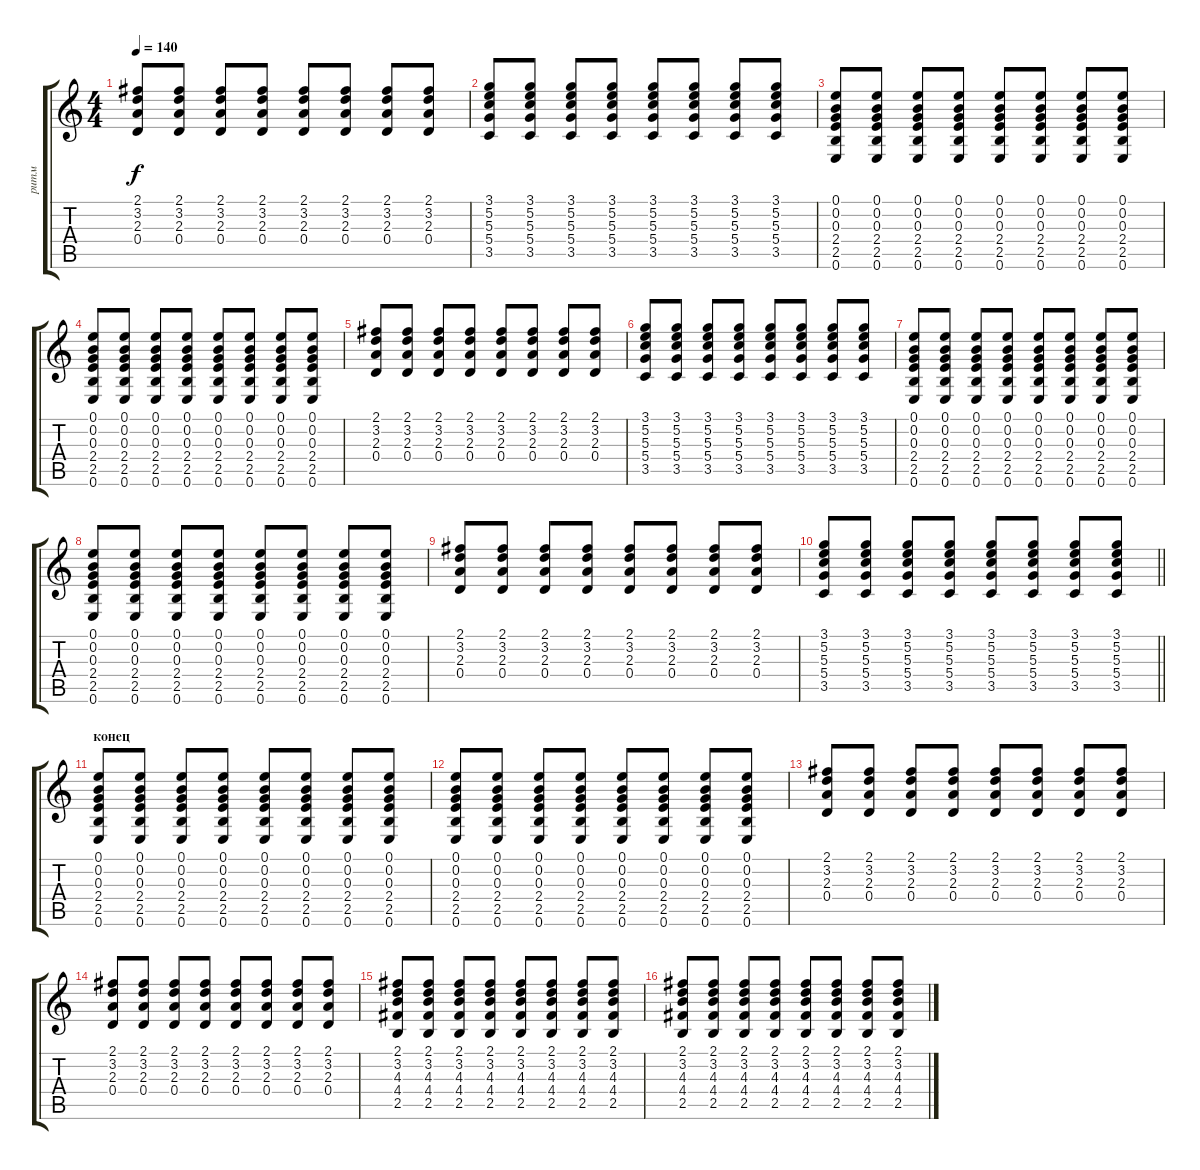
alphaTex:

\track ("ритм" "ритм") {instrument acousticguitarsteel}
\staff {score tabs}
\tuning (E4 B3 G3 D3 A2 E2) {hide}
\ts (4 4)
\tempo 140
\clef g2
\ks c
(2.1 3.2 2.3 0.4).8{dy f} (2.1 3.2 2.3 0.4).8 (2.1 3.2 2.3 0.4).8 (2.1 3.2 2.3 0.4).8 (2.1 3.2 2.3 0.4).8 (2.1 3.2 2.3 0.4).8 (2.1 3.2 2.3 0.4).8 (2.1 3.2 2.3 0.4).8 |
(3.1 5.2 5.3 5.4 3.5).8 (3.1 5.2 5.3 5.4 3.5).8 (3.1 5.2 5.3 5.4 3.5).8 (3.1 5.2 5.3 5.4 3.5).8 (3.1 5.2 5.3 5.4 3.5).8 (3.1 5.2 5.3 5.4 3.5).8 (3.1 5.2 5.3 5.4 3.5).8 (3.1 5.2 5.3 5.4 3.5).8 |
(0.1 0.2 0.3 2.4 2.5 0.6).8 (0.1 0.2 0.3 2.4 2.5 0.6).8 (0.1 0.2 0.3 2.4 2.5 0.6).8 (0.1 0.2 0.3 2.4 2.5 0.6).8 (0.1 0.2 0.3 2.4 2.5 0.6).8 (0.1 0.2 0.3 2.4 2.5 0.6).8 (0.1 0.2 0.3 2.4 2.5 0.6).8 (0.1 0.2 0.3 2.4 2.5 0.6).8 |
(0.1 0.2 0.3 2.4 2.5 0.6).8 (0.1 0.2 0.3 2.4 2.5 0.6).8 (0.1 0.2 0.3 2.4 2.5 0.6).8 (0.1 0.2 0.3 2.4 2.5 0.6).8 (0.1 0.2 0.3 2.4 2.5 0.6).8 (0.1 0.2 0.3 2.4 2.5 0.6).8 (0.1 0.2 0.3 2.4 2.5 0.6).8 (0.1 0.2 0.3 2.4 2.5 0.6).8 |
(2.1 3.2 2.3 0.4).8 (2.1 3.2 2.3 0.4).8 (2.1 3.2 2.3 0.4).8 (2.1 3.2 2.3 0.4).8 (2.1 3.2 2.3 0.4).8 (2.1 3.2 2.3 0.4).8 (2.1 3.2 2.3 0.4).8 (2.1 3.2 2.3 0.4).8 |
(3.1 5.2 5.3 5.4 3.5).8 (3.1 5.2 5.3 5.4 3.5).8 (3.1 5.2 5.3 5.4 3.5).8 (3.1 5.2 5.3 5.4 3.5).8 (3.1 5.2 5.3 5.4 3.5).8 (3.1 5.2 5.3 5.4 3.5).8 (3.1 5.2 5.3 5.4 3.5).8 (3.1 5.2 5.3 5.4 3.5).8 |
(0.1 0.2 0.3 2.4 2.5 0.6).8 (0.1 0.2 0.3 2.4 2.5 0.6).8 (0.1 0.2 0.3 2.4 2.5 0.6).8 (0.1 0.2 0.3 2.4 2.5 0.6).8 (0.1 0.2 0.3 2.4 2.5 0.6).8 (0.1 0.2 0.3 2.4 2.5 0.6).8 (0.1 0.2 0.3 2.4 2.5 0.6).8 (0.1 0.2 0.3 2.4 2.5 0.6).8 |
(0.1 0.2 0.3 2.4 2.5 0.6).8 (0.1 0.2 0.3 2.4 2.5 0.6).8 (0.1 0.2 0.3 2.4 2.5 0.6).8 (0.1 0.2 0.3 2.4 2.5 0.6).8 (0.1 0.2 0.3 2.4 2.5 0.6).8 (0.1 0.2 0.3 2.4 2.5 0.6).8 (0.1 0.2 0.3 2.4 2.5 0.6).8 (0.1 0.2 0.3 2.4 2.5 0.6).8 |
(2.1 3.2 2.3 0.4).8 (2.1 3.2 2.3 0.4).8 (2.1 3.2 2.3 0.4).8 (2.1 3.2 2.3 0.4).8 (2.1 3.2 2.3 0.4).8 (2.1 3.2 2.3 0.4).8 (2.1 3.2 2.3 0.4).8 (2.1 3.2 2.3 0.4).8 |
\barLineRight lightlight
(3.1 5.2 5.3 5.4 3.5).8 (3.1 5.2 5.3 5.4 3.5).8 (3.1 5.2 5.3 5.4 3.5).8 (3.1 5.2 5.3 5.4 3.5).8 (3.1 5.2 5.3 5.4 3.5).8 (3.1 5.2 5.3 5.4 3.5).8 (3.1 5.2 5.3 5.4 3.5).8 (3.1 5.2 5.3 5.4 3.5).8 |
\section ("" "конец")
(0.1 0.2 0.3 2.4 2.5 0.6).8 (0.1 0.2 0.3 2.4 2.5 0.6).8 (0.1 0.2 0.3 2.4 2.5 0.6).8 (0.1 0.2 0.3 2.4 2.5 0.6).8 (0.1 0.2 0.3 2.4 2.5 0.6).8 (0.1 0.2 0.3 2.4 2.5 0.6).8 (0.1 0.2 0.3 2.4 2.5 0.6).8 (0.1 0.2 0.3 2.4 2.5 0.6).8 |
(0.1 0.2 0.3 2.4 2.5 0.6).8 (0.1 0.2 0.3 2.4 2.5 0.6).8 (0.1 0.2 0.3 2.4 2.5 0.6).8 (0.1 0.2 0.3 2.4 2.5 0.6).8 (0.1 0.2 0.3 2.4 2.5 0.6).8 (0.1 0.2 0.3 2.4 2.5 0.6).8 (0.1 0.2 0.3 2.4 2.5 0.6).8 (0.1 0.2 0.3 2.4 2.5 0.6).8 |
(2.1 3.2 2.3 0.4).8 (2.1 3.2 2.3 0.4).8 (2.1 3.2 2.3 0.4).8 (2.1 3.2 2.3 0.4).8 (2.1 3.2 2.3 0.4).8 (2.1 3.2 2.3 0.4).8 (2.1 3.2 2.3 0.4).8 (2.1 3.2 2.3 0.4).8 |
(2.1 3.2 2.3 0.4).8 (2.1 3.2 2.3 0.4).8 (2.1 3.2 2.3 0.4).8 (2.1 3.2 2.3 0.4).8 (2.1 3.2 2.3 0.4).8 (2.1 3.2 2.3 0.4).8 (2.1 3.2 2.3 0.4).8 (2.1 3.2 2.3 0.4).8 |
(2.1 3.2 4.3 4.4 2.5).8 (2.1 3.2 4.3 4.4 2.5).8 (2.1 3.2 4.3 4.4 2.5).8 (2.1 3.2 4.3 4.4 2.5).8 (2.1 3.2 4.3 4.4 2.5).8 (2.1 3.2 4.3 4.4 2.5).8 (2.1 3.2 4.3 4.4 2.5).8 (2.1 3.2 4.3 4.4 2.5).8 |
(2.1 3.2 4.3 4.4 2.5).8 (2.1 3.2 4.3 4.4 2.5).8 (2.1 3.2 4.3 4.4 2.5).8 (2.1 3.2 4.3 4.4 2.5).8 (2.1 3.2 4.3 4.4 2.5).8 (2.1 3.2 4.3 4.4 2.5).8 (2.1 3.2 4.3 4.4 2.5).8 (2.1 3.2 4.3 4.4 2.5).8
